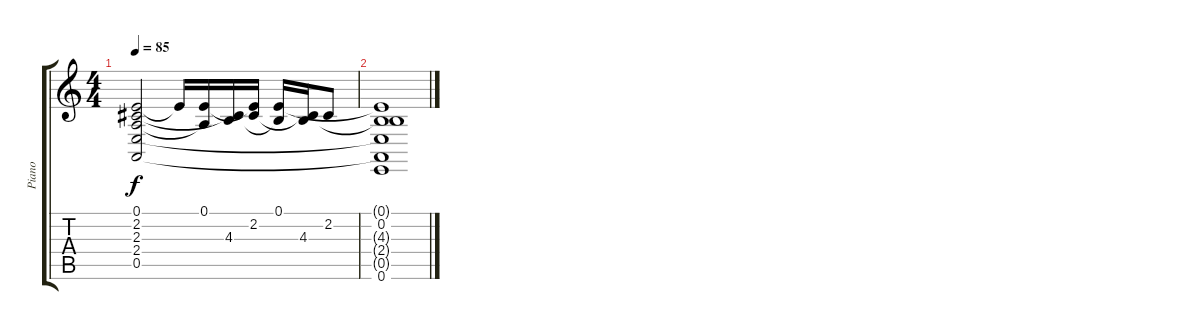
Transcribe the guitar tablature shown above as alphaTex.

\track ("Piano" "Piano") {instrument electricgrandpiano}
\staff {score tabs}
\tuning (E4 B3 G3 D3 A2 E2) {hide}
\ts (4 4)
\tempo 85
\clef g2
\ks c
(0.1 2.2 2.3 2.4 0.5).2{dy f} 0.1{t}.16 (0.1 2.3{t}).16 (2.2{t} 4.3).16 (0.1{t} 2.2).16 (0.1 4.3{t}).16 (2.2{t} 4.3).16 2.2.8 |
(0.1{t} 0.2 4.3{t} 2.4{t} 0.5{t} 0.6).1
